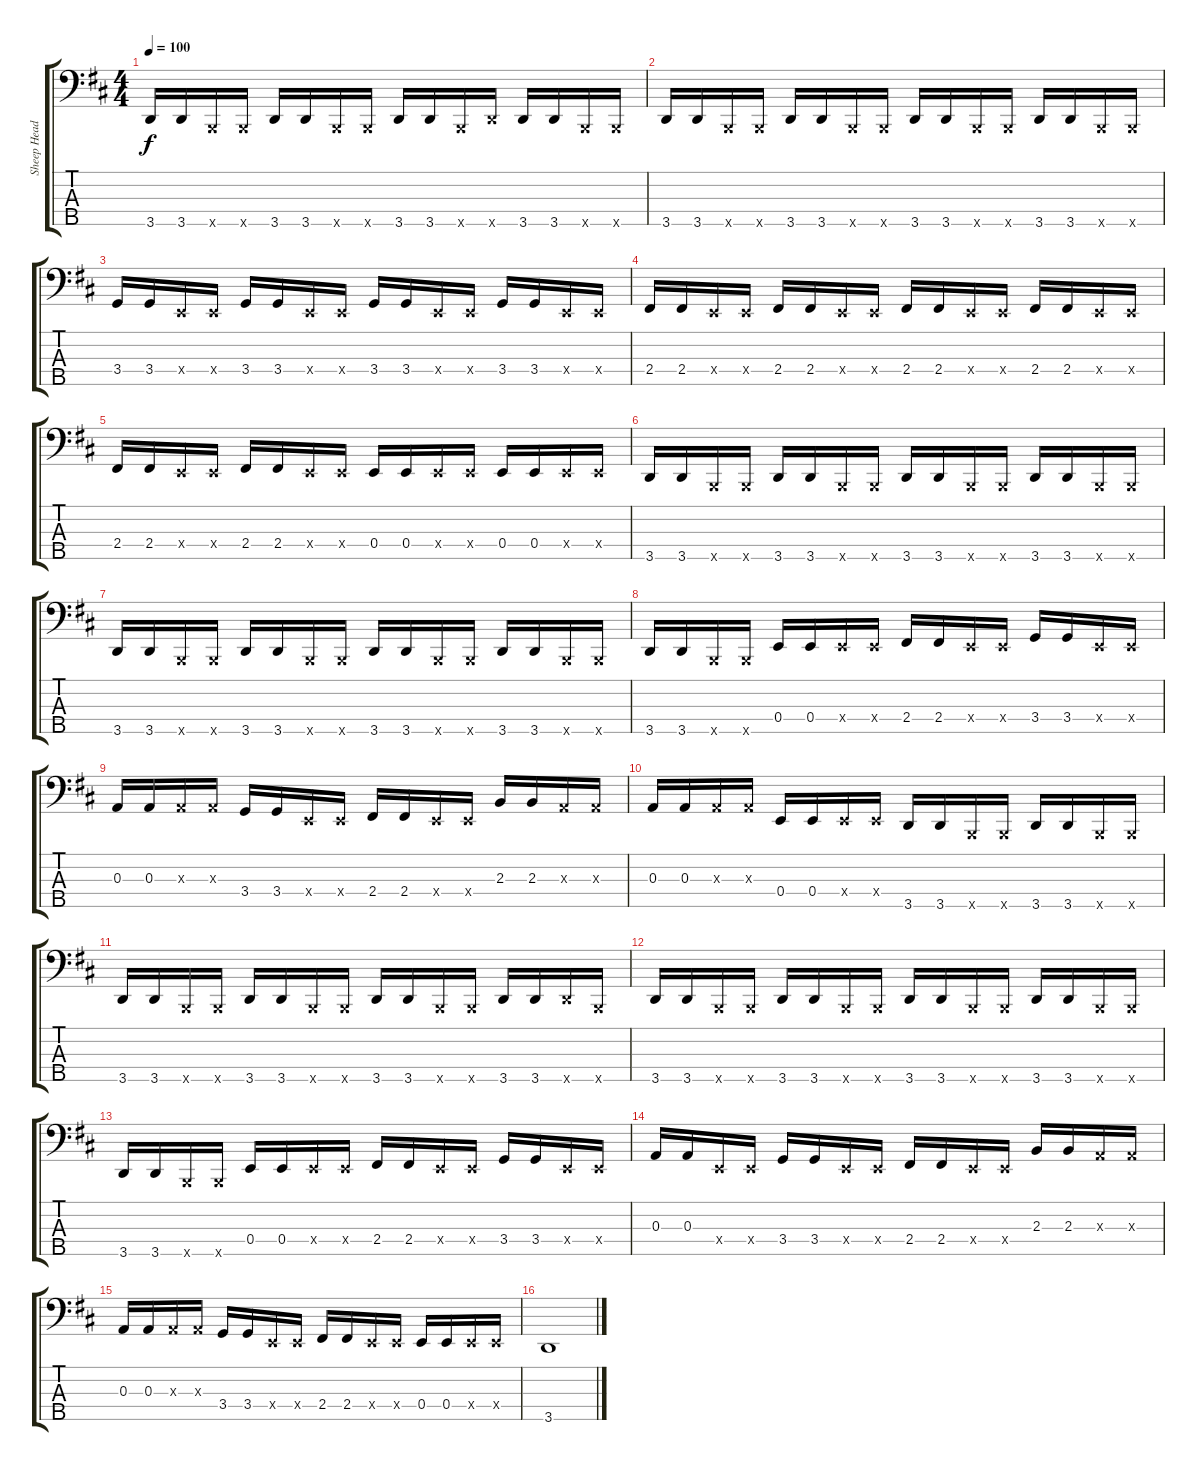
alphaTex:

\track ("Sheep Head (Bass)" "Sheep Head") {instrument slapbass2}
\staff {score tabs}
\tuning (G2 D2 A1 E1 B0) {hide}
\ts (4 4)
\tempo 100
\clef f4
\ks d
3.5.16{dy f} 3.5.16 0.5{x}.16 0.5{x}.16 3.5.16 3.5.16 0.5{x}.16 0.5{x}.16 3.5.16 3.5.16 0.5{x}.16 3.5{x}.16 3.5.16 3.5.16 0.5{x}.16 0.5{x}.16 |
3.5.16 3.5.16 0.5{x}.16 0.5{x}.16 3.5.16 3.5.16 0.5{x}.16 0.5{x}.16 3.5.16 3.5.16 0.5{x}.16 0.5{x}.16 3.5.16 3.5.16 0.5{x}.16 0.5{x}.16 |
3.4.16 3.4.16 0.4{x}.16 0.4{x}.16 3.4.16 3.4.16 0.4{x}.16 0.4{x}.16 3.4.16 3.4.16 0.4{x}.16 0.4{x}.16 3.4.16 3.4.16 0.4{x}.16 0.4{x}.16 |
2.4.16 2.4.16 0.4{x}.16 0.4{x}.16 2.4.16 2.4.16 0.4{x}.16 0.4{x}.16 2.4.16 2.4.16 0.4{x}.16 0.4{x}.16 2.4.16 2.4.16 0.4{x}.16 0.4{x}.16 |
2.4.16 2.4.16 0.4{x}.16 0.4{x}.16 2.4.16 2.4.16 0.4{x}.16 0.4{x}.16 0.4.16 0.4.16 0.4{x}.16 0.4{x}.16 0.4.16 0.4.16 0.4{x}.16 0.4{x}.16 |
3.5.16 3.5.16 0.5{x}.16 0.5{x}.16 3.5.16 3.5.16 0.5{x}.16 0.5{x}.16 3.5.16 3.5.16 0.5{x}.16 0.5{x}.16 3.5.16 3.5.16 0.5{x}.16 0.5{x}.16 |
3.5.16 3.5.16 0.5{x}.16 0.5{x}.16 3.5.16 3.5.16 0.5{x}.16 0.5{x}.16 3.5.16 3.5.16 0.5{x}.16 0.5{x}.16 3.5.16 3.5.16 0.5{x}.16 0.5{x}.16 |
3.5.16 3.5.16 0.5{x}.16 0.5{x}.16 0.4.16 0.4.16 0.4{x}.16 0.4{x}.16 2.4.16 2.4.16 0.4{x}.16 0.4{x}.16 3.4.16 3.4.16 0.4{x}.16 0.4{x}.16 |
0.3.16 0.3.16 0.3{x}.16 0.3{x}.16 3.4.16 3.4.16 0.4{x}.16 0.4{x}.16 2.4.16 2.4.16 0.4{x}.16 0.4{x}.16 2.3.16 2.3.16 0.3{x}.16 0.3{x}.16 |
0.3.16 0.3.16 0.3{x}.16 0.3{x}.16 0.4.16 0.4.16 0.4{x}.16 0.4{x}.16 3.5.16 3.5.16 0.5{x}.16 0.5{x}.16 3.5.16 3.5.16 0.5{x}.16 0.5{x}.16 |
3.5.16 3.5.16 0.5{x}.16 0.5{x}.16 3.5.16 3.5.16 0.5{x}.16 0.5{x}.16 3.5.16 3.5.16 0.5{x}.16 0.5{x}.16 3.5.16 3.5.16 3.5{x}.16 0.5{x}.16 |
3.5.16 3.5.16 0.5{x}.16 0.5{x}.16 3.5.16 3.5.16 0.5{x}.16 0.5{x}.16 3.5.16 3.5.16 0.5{x}.16 0.5{x}.16 3.5.16 3.5.16 0.5{x}.16 0.5{x}.16 |
3.5.16 3.5.16 0.5{x}.16 0.5{x}.16 0.4.16 0.4.16 0.4{x}.16 0.4{x}.16 2.4.16 2.4.16 0.4{x}.16 0.4{x}.16 3.4.16 3.4.16 0.4{x}.16 0.4{x}.16 |
0.3.16 0.3.16 0.4{x}.16 0.4{x}.16 3.4.16 3.4.16 0.4{x}.16 0.4{x}.16 2.4.16 2.4.16 0.4{x}.16 0.4{x}.16 2.3.16 2.3.16 0.3{x}.16 0.3{x}.16 |
0.3.16 0.3.16 0.3{x}.16 0.3{x}.16 3.4.16 3.4.16 0.4{x}.16 0.4{x}.16 2.4.16 2.4.16 0.4{x}.16 0.4{x}.16 0.4.16 0.4.16 0.4{x}.16 0.4{x}.16 |
3.5.1
